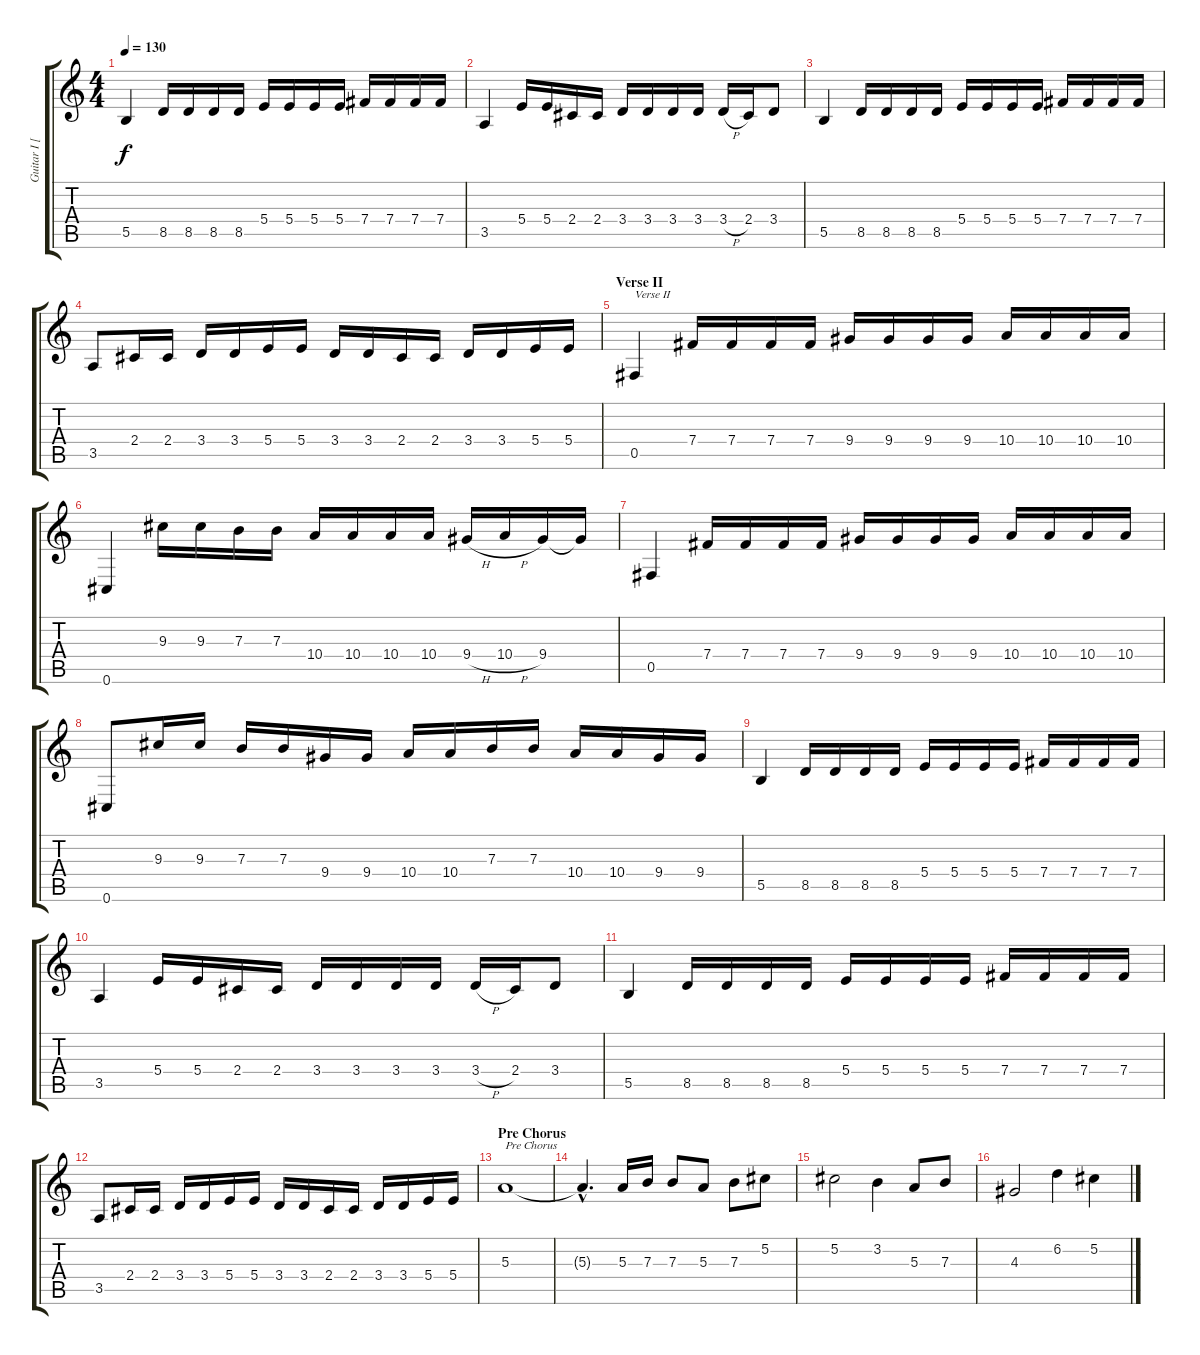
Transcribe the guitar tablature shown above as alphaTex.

\track ("Guitar I [Sundin]" "Guitar I [") {instrument distortionguitar}
\staff {score tabs}
\tuning (Db4 Ab3 E3 B2 Gb2 Db2) {hide}
\ts (4 4)
\tempo 130
\clef g2
\ks c
5.5.4{dy f} 8.5.16 8.5.16 8.5.16 8.5.16 5.4.16 5.4.16 5.4.16 5.4.16 7.4.16 7.4.16 7.4.16 7.4.16 |
3.5.4 5.4.16 5.4.16 2.4.16 2.4.16 3.4.16 3.4.16 3.4.16 3.4.16 3.4{h}.16 2.4.16 3.4.8 |
5.5.4 8.5.16 8.5.16 8.5.16 8.5.16 5.4.16 5.4.16 5.4.16 5.4.16 7.4.16 7.4.16 7.4.16 7.4.16 |
3.5.8 2.4.16 2.4.16 3.4.16 3.4.16 5.4.16 5.4.16 3.4.16 3.4.16 2.4.16 2.4.16 3.4.16 3.4.16 5.4.16 5.4.16 |
\section ("" "Verse II")
0.5.4{txt "Verse II"} 7.4.16 7.4.16 7.4.16 7.4.16 9.4.16 9.4.16 9.4.16 9.4.16 10.4.16 10.4.16 10.4.16 10.4.16 |
0.6.4 9.3.16 9.3.16 7.3.16 7.3.16 10.4.16 10.4.16 10.4.16 10.4.16 9.4{h}.16 10.4{h}.16 9.4.16 9.4{t}.16 |
0.5.4 7.4.16 7.4.16 7.4.16 7.4.16 9.4.16 9.4.16 9.4.16 9.4.16 10.4.16 10.4.16 10.4.16 10.4.16 |
0.6.8 9.3.16 9.3.16 7.3.16 7.3.16 9.4.16 9.4.16 10.4.16 10.4.16 7.3.16 7.3.16 10.4.16 10.4.16 9.4.16 9.4.16 |
5.5.4 8.5.16 8.5.16 8.5.16 8.5.16 5.4.16 5.4.16 5.4.16 5.4.16 7.4.16 7.4.16 7.4.16 7.4.16 |
3.5.4 5.4.16 5.4.16 2.4.16 2.4.16 3.4.16 3.4.16 3.4.16 3.4.16 3.4{h}.16 2.4.16 3.4.8 |
5.5.4 8.5.16 8.5.16 8.5.16 8.5.16 5.4.16 5.4.16 5.4.16 5.4.16 7.4.16 7.4.16 7.4.16 7.4.16 |
3.5.8 2.4.16 2.4.16 3.4.16 3.4.16 5.4.16 5.4.16 3.4.16 3.4.16 2.4.16 2.4.16 3.4.16 3.4.16 5.4.16 5.4.16 |
\section ("" "Pre Chorus")
5.3.1{txt "Pre Chorus"} |
5.3{hac t}.4{d} 5.3.16 7.3.16 7.3.8 5.3.8 7.3.8 5.2.8 |
5.2.2 3.2.4 5.3.8 7.3.8 |
4.3.2 6.2.4 5.2.4
